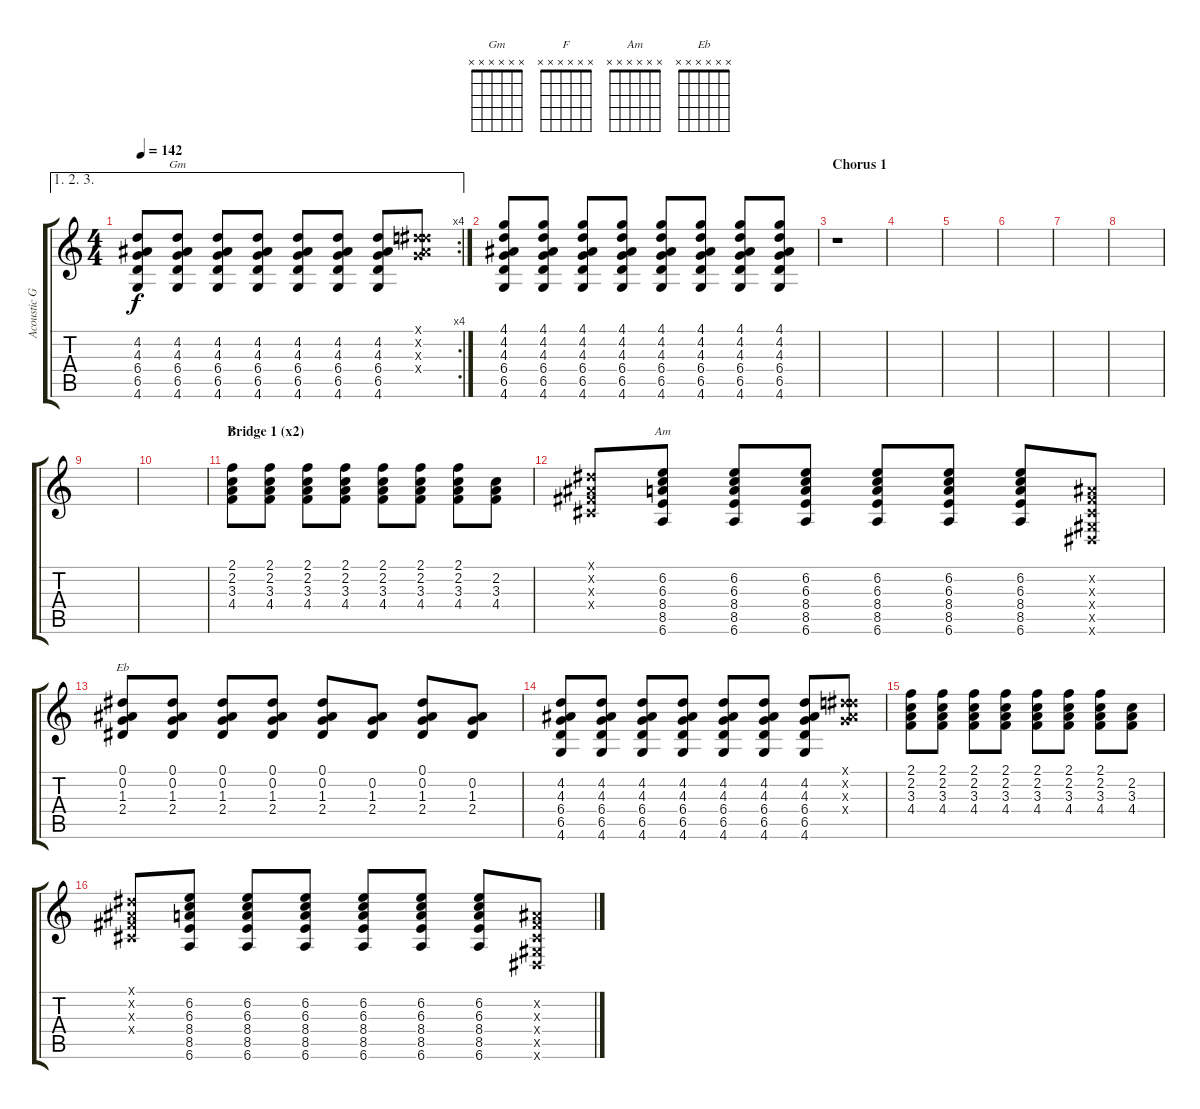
\track ("Acoustic Guitar - Eb" "Acoustic G") {instrument acousticguitarsteel}
\staff {score tabs}
\tuning (Eb4 Bb3 Gb3 Db3 Ab2 Eb2) {hide}
\chord ("Gm" x x x x x x)
\chord ("F" x x x x x x)
\chord ("Am" x x x x x x)
\chord ("Eb" x x x x x x)
\ae (1 2 3)
\rc 4
\ts (4 4)
\tempo 142
\clef g2
\ks c
(4.2 4.3 6.4 6.5 4.6).8{dy f} (4.2 4.3 6.4 6.5 4.6).8{ch "Gm"} (4.2 4.3 6.4 6.5 4.6).8 (4.2 4.3 6.4 6.5 4.6).8 (4.2 4.3 6.4 6.5 4.6).8 (4.2 4.3 6.4 6.5 4.6).8 (4.2 4.3 6.4 6.5 4.6).8 (0.1{x} 4.2{x} 4.3{x} 6.4{x}).8 |
(4.1 4.2 4.3 6.4 6.5 4.6).8 (4.1 4.2 4.3 6.4 6.5 4.6).8 (4.1 4.2 4.3 6.4 6.5 4.6).8 (4.1 4.2 4.3 6.4 6.5 4.6).8 (4.1 4.2 4.3 6.4 6.5 4.6).8 (4.1 4.2 4.3 6.4 6.5 4.6).8 (4.1 4.2 4.3 6.4 6.5 4.6).8 (4.1 4.2 4.3 6.4 6.5 4.6).8 |
\section ("" "Chorus 1")
r.1 |
|
|
|
|
|
|
|
\section ("" "Bridge 1 (x2)")
(2.1 2.2 3.3 4.4).8{ch "F"} (2.1 2.2 3.3 4.4).8 (2.1 2.2 3.3 4.4).8 (2.1 2.2 3.3 4.4).8 (2.1 2.2 3.3 4.4).8 (2.1 2.2 3.3 4.4).8 (2.1 2.2 3.3 4.4).8 (2.2 3.3 4.4).8 |
(0.1{x} 0.2{x} 0.3{x} 0.4{x}).8 (6.2 6.3 8.4 8.5 6.6).8{ch "Am"} (6.2 6.3 8.4 8.5 6.6).8 (6.2 6.3 8.4 8.5 6.6).8 (6.2 6.3 8.4 8.5 6.6).8 (6.2 6.3 8.4 8.5 6.6).8 (6.2 6.3 8.4 8.5 6.6).8 (0.2{x} 0.3{x} 0.4{x} 0.5{x} 0.6{x}).8 |
(0.1 0.2 1.3 2.4).8{ch "Eb"} (0.1 0.2 1.3 2.4).8 (0.1 0.2 1.3 2.4).8 (0.1 0.2 1.3 2.4).8 (0.1 0.2 1.3 2.4).8 (0.2 1.3 2.4).8 (0.1 0.2 1.3 2.4).8 (0.2 1.3 2.4).8 |
(4.2 4.3 6.4 6.5 4.6).8 (4.2 4.3 6.4 6.5 4.6).8 (4.2 4.3 6.4 6.5 4.6).8 (4.2 4.3 6.4 6.5 4.6).8 (4.2 4.3 6.4 6.5 4.6).8 (4.2 4.3 6.4 6.5 4.6).8 (4.2 4.3 6.4 6.5 4.6).8 (0.1{x} 4.2{x} 4.3{x} 6.4{x}).8 |
(2.1 2.2 3.3 4.4).8 (2.1 2.2 3.3 4.4).8 (2.1 2.2 3.3 4.4).8 (2.1 2.2 3.3 4.4).8 (2.1 2.2 3.3 4.4).8 (2.1 2.2 3.3 4.4).8 (2.1 2.2 3.3 4.4).8 (2.2 3.3 4.4).8 |
(0.1{x} 0.2{x} 0.3{x} 0.4{x}).8 (6.2 6.3 8.4 8.5 6.6).8 (6.2 6.3 8.4 8.5 6.6).8 (6.2 6.3 8.4 8.5 6.6).8 (6.2 6.3 8.4 8.5 6.6).8 (6.2 6.3 8.4 8.5 6.6).8 (6.2 6.3 8.4 8.5 6.6).8 (0.2{x} 0.3{x} 0.4{x} 0.5{x} 0.6{x}).8
